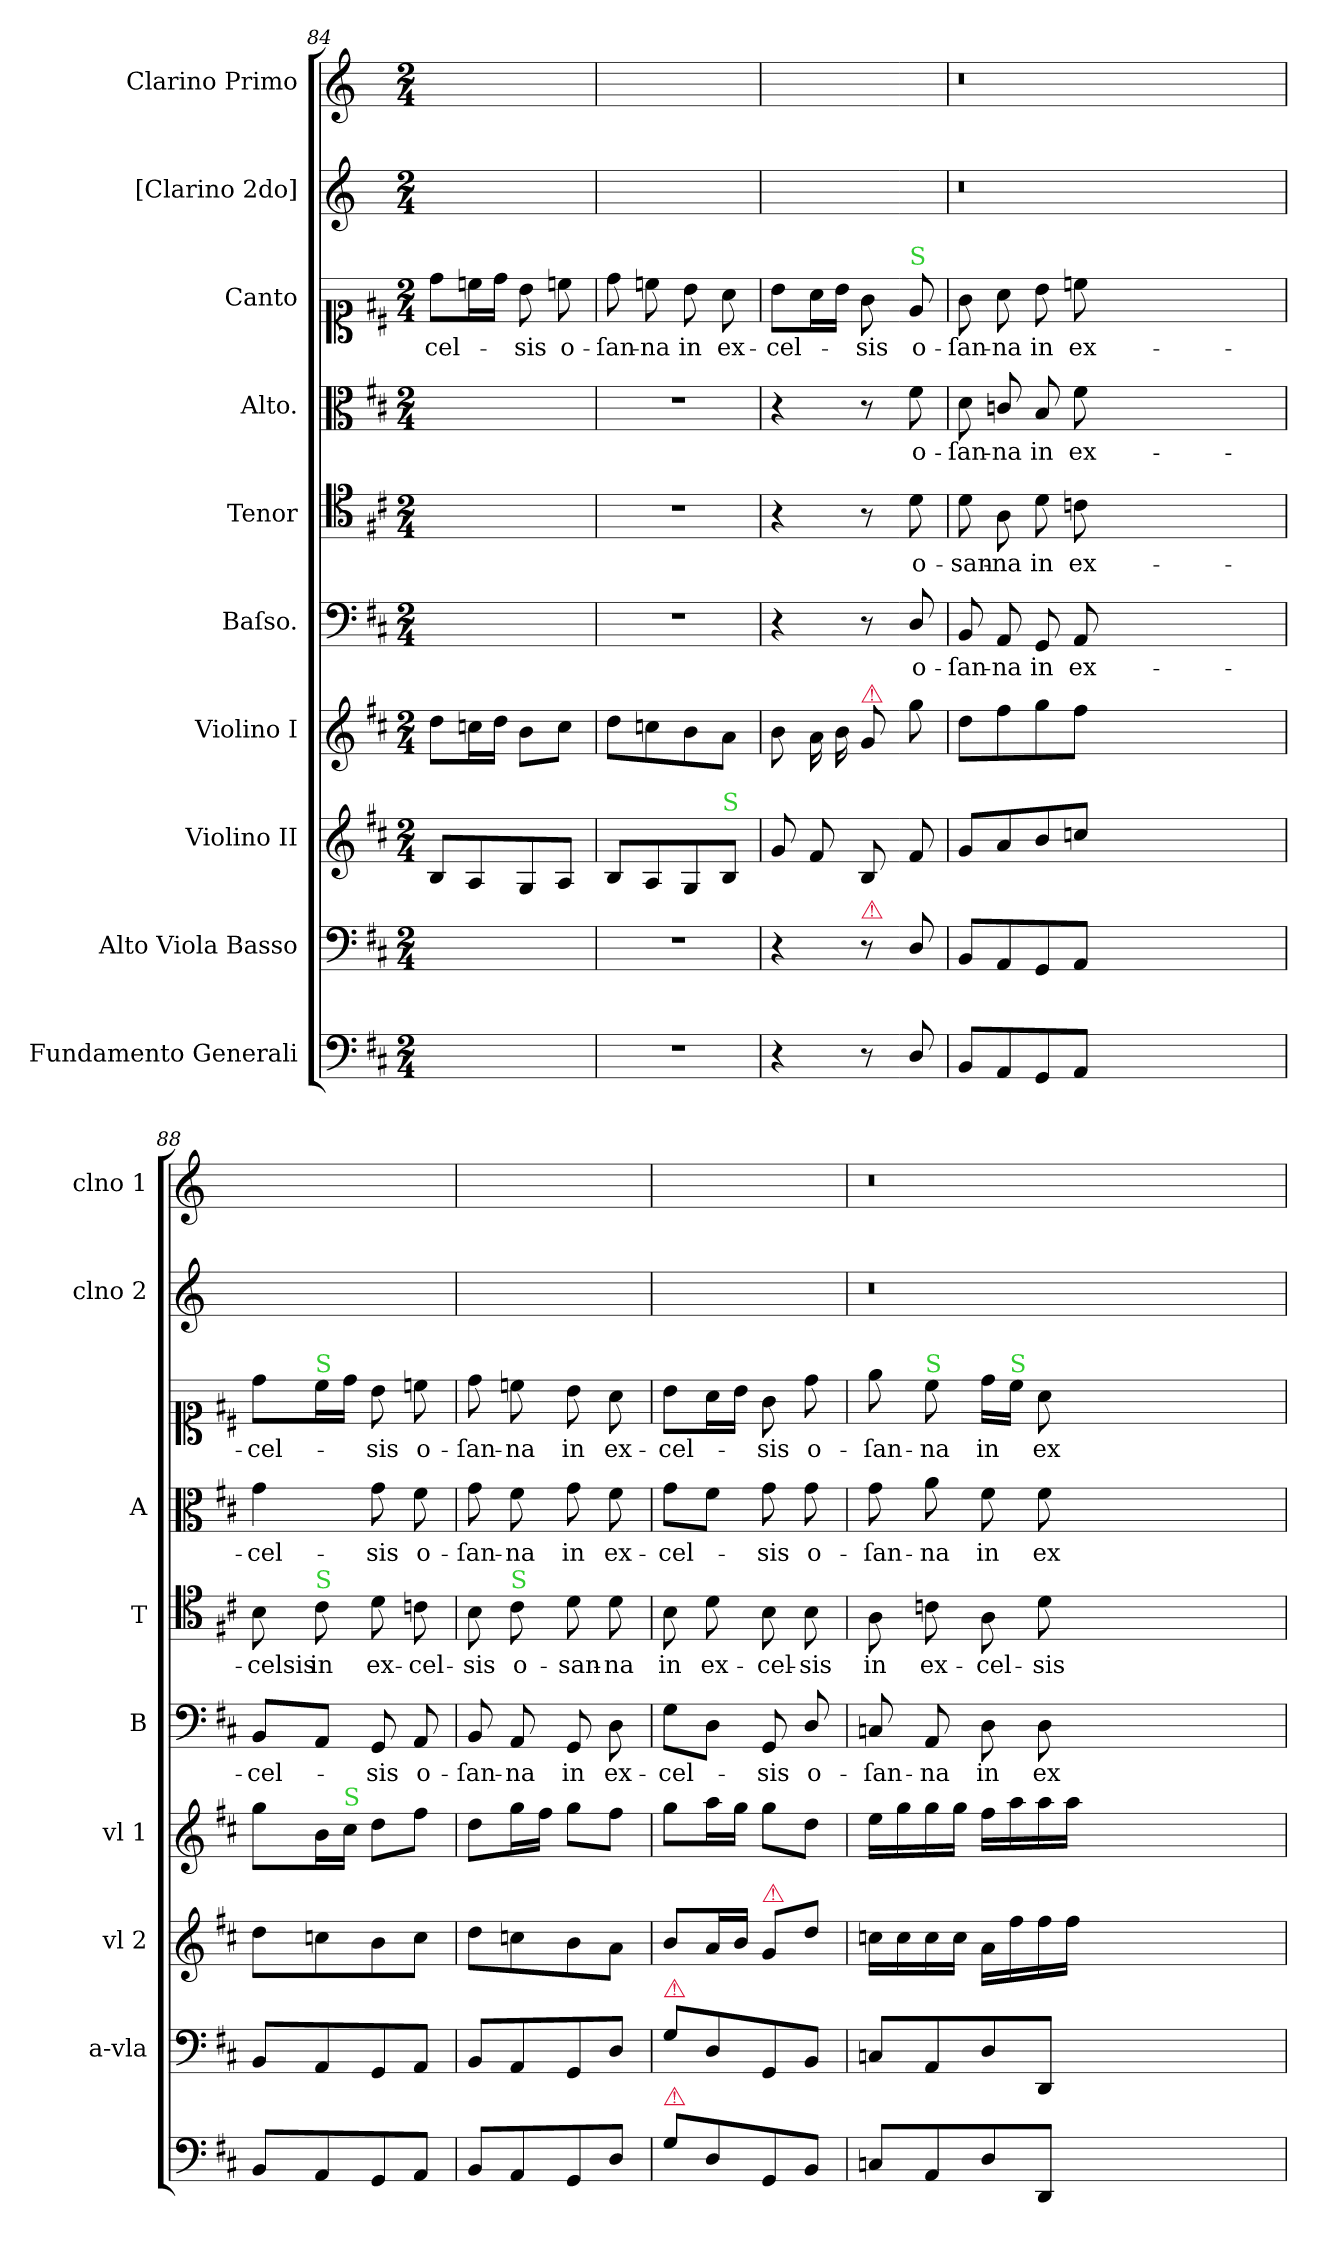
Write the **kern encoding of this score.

**kern	**kern	**kern	**kern	**kern	**text	**kern	**text	**kern	**text	**kern	**text	**kern	**kern
*part10	*part9	*part8	*part7	*part6	*part6	*part5	*part5	*part4	*part4	*part3	*part3	*part2	*part1
*staff10	*staff9	*staff8	*staff7	*staff6	*staff6	*staff5	*staff5	*staff4	*staff4	*staff3	*staff3	*staff2	*staff1
*I"Fundamento Generali	*I"Alto Viola Basso	*I"Violino II	*I"Violino I	*I"Baſso.	*	*I"Tenor	*	*I"Alto.	*	*I"Canto	*	*I"[Clarino 2do]	*I"Clarino Primo
*	*I'a-vla	*I'vl 2	*I'vl 1	*I'B	*	*I'T	*	*I'A	*	*	*	*I'clno 2	*I'clno 1
*clefF4	*clefF4	*clefG2	*clefG2	*clefF4	*	*clefC4	*	*clefC3	*	*clefC1	*	*clefG2	*clefG2
*	*	*	*	*	*	*	*	*	*	*	*	*ITrd-1c-2	*ITrd-1c-2
*k[f#c#]	*k[f#c#]	*k[f#c#]	*k[f#c#]	*k[f#c#]	*	*k[f#c#]	*	*k[f#c#]	*	*k[f#c#]	*	*k[f#c#]	*k[f#c#]
*	*D:	*D:	*D:	*D:	*	*D:	*	*D:	*	*D:	*	*D:	*D:
*M2/4	*M2/4	*M2/4	*M2/4	*M2/4	*	*M2/4	*	*M2/4	*	*M2/4	*	*M2/4	*M2/4
=84	=84	=84	=84	=84	=84	=84	=84	=84	=84	=84	=84	=84	=84
2ryy	2ryy	8B/L	8dd\L	2ryy	.	2ryy	.	2ryy	.	8dd\L	-cel-	2ryy	2ryy
.	.	8A/	16ccn\L	.	.	.	.	.	.	16ccn\L	.	.	.
.	.	.	16dd\JJ	.	.	.	.	.	.	16dd\JJ	.	.	.
.	.	8G/	8b\L	.	.	.	.	.	.	8b\	-sis	.	.
.	.	8A/J	8cc\J	.	.	.	.	.	.	8ccn\	o-	.	.
=85	=85	=85	=85	=85	=85	=85	=85	=85	=85	=85	=85	=85	=85
2r	2r	8B/L	8dd\L	2r	.	2r	.	2r	.	8dd\	-ſan-	2ryy	2ryy
.	.	8A/	8ccn\	.	.	.	.	.	.	8ccn\	-na	.	.
.	.	8G/	8b\	.	.	.	.	.	.	8b\	in	.	.
!	!	!LO:TX:a:color=limegreen:t=S	!	!	!	!	!	!	!	!	!	!	!
.	.	8B/J	8a\J	.	.	.	.	.	.	8a\	ex-	.	.
=86	=86	=86	=86	=86	=86	=86	=86	=86	=86	=86	=86	=86	=86
4r	4r	8g/	8b\	4r	.	4r	.	4r	.	8b\L	-cel-	4.ryy	4.ryy
.	.	8f#/	16a\	.	.	.	.	.	.	16a\L	.	.	.
.	.	.	16b\	.	.	.	.	.	.	16b\JJ	.	.	.
!	!	!	!LO:TX:a:color=crimson:t=⚠	!	!	!	!	!	!	!	!	!	!
!	!LO:TX:a:color=crimson:t=⚠	!	!	!	!	!	!	!	!	!	!	!	!
8r	8r	8B/	8g/	8r	.	8r	.	8r	.	8g\	-sis	.	.
=-	=-	=-	=-	=-	=-	=-	=-	=-	=-	=-	=-	=-	=-
!	!	!	!	!	!	!	!	!	!	!LO:TX:a:color=limegreen:t=S	!	!	!
!	!	!	!	!	!	!	!	!	!	!	!LO:LY:i	!	!
8D/	8D/	8f#/	8gg\	8D/	o-	8d\	o-	8f#\	o-	8e/	o-	8ryy	8ryy
=87	=87	=87	=87	=87	=87	=87	=87	=87	=87	=87	=87	=87	=87
!	!	!	!	!	!	!	!	!	!	!	!LO:LY:i	!	!
8BB/L	8BB/L	8g/L	8dd\L	8BB/	-ſan-	8d\	-san-	8d\	-ſan-	8g\	-ſan-	0r	0r
!	!	!	!	!	!	!	!	!	!	!	!LO:LY:i	!	!
8AA/	8AA/	8a/	8ff#\	8AA/	-na	8A\	-na	8cn/	-na	8a\	-na	.	.
!	!	!	!	!	!	!	!	!	!	!	!LO:LY:i	!	!
8GG/	8GG/	8b/	8gg\	8GG/	in	8d\	in	8B/	in	8b\	in	.	.
!	!	!	!	!	!	!	!	!	!	!	!LO:LY:i	!	!
8AA/J	8AA/J	8ccn/J	8ff#\J	8AA/	ex-	8cn\	ex-	8f#\	ex-	8ccn\	ex-	.	.
1.ryy	1.ryy	1.ryy	1.ryy	1.ryy	.	1.ryy	.	1.ryy	.	1.ryy	.	.	.
=88	=88	=88	=88	=88	=88	=88	=88	=88	=88	=88	=88	=88	=88
!	!	!	!	!	!	!	!	!	!	!	!LO:LY:i	!	!
8BB/L	8BB/L	8dd\L	8gg\L	8BB/L	-cel-	8B\	-celsis	4g\	-cel-	8dd\L	-cel-	2ryy	2ryy
!	!	!	!	!	!	!	!	!	!	!LO:TX:a:color=limegreen:t=S	!	!	!
!	!	!	!	!	!	!LO:TX:a:color=limegreen:t=S	!	!	!	!	!	!	!
8AA/	8AA/	8ccn\	16b\L	8AA/J	.	8c#\	in	.	.	16cc#\L	.	.	.
!	!	!	!LO:TX:a:color=limegreen:t=S	!	!	!	!	!	!	!	!	!	!
.	.	.	16cc#\JJ	.	.	.	.	.	.	16dd\JJ	.	.	.
!	!	!	!	!	!	!	!	!	!	!	!LO:LY:i	!	!
8GG/	8GG/	8b\	8dd\L	8GG/	-sis	8d\	ex-	8g\	-sis	8b\	-sis	.	.
!	!	!	!	!	!	!	!	!	!	!	!LO:LY:i	!	!
8AA/J	8AA/J	8cc\J	8ff#\J	8AA/	o-	8cn\	-cel-	8f#\	o-	8ccn\	o-	.	.
=89	=89	=89	=89	=89	=89	=89	=89	=89	=89	=89	=89	=89	=89
!	!	!	!	!	!	!	!	!	!	!	!LO:LY:i	!	!
8BB/L	8BB/L	8dd\L	8dd\L	8BB/	-ſan-	8B\	-sis	8g\	-ſan-	8dd\	-ſan-	2ryy	2ryy
!	!	!	!	!	!	!LO:TX:a:color=limegreen:t=S	!	!	!	!	!	!	!
!	!	!	!	!	!	!	!	!	!	!	!LO:LY:i	!	!
8AA/	8AA/	8ccn\	16gg\L	8AA/	-na	8c#\	o-	8f#\	-na	8ccn\	-na	.	.
.	.	.	16ff#\JJ	.	.	.	.	.	.	.	.	.	.
!	!	!	!	!	!	!	!	!	!	!	!LO:LY:i	!	!
8GG/	8GG/	8b\	8gg\L	8GG/	in	8d\	-san-	8g\	in	8b\	in	.	.
!	!	!	!	!	!	!	!	!	!	!	!LO:LY:i	!	!
8D/J	8D/J	8a\J	8ff#\J	8D\	ex-	8d\	-na	8f#\	ex-	8a\	ex-	.	.
=90	=90	=90	=90	=90	=90	=90	=90	=90	=90	=90	=90	=90	=90
!	!LO:TX:a:color=crimson:t=⚠	!	!	!	!	!	!	!	!	!	!	!	!
!LO:TX:a:color=crimson:t=⚠	!	!	!	!	!	!	!	!	!	!	!	!	!
!	!	!	!	!	!	!	!	!	!	!	!LO:LY:i	!	!
8G\L	8G\L	8b/L	8gg\L	8G\L	-cel-	8B\	in	8g\L	-cel-	8b\L	-cel-	2ryy	2ryy
8D\	8D\	16a/L	16aa\L	8D\J	.	8d\	ex-	8f#\J	.	16a\L	.	.	.
.	.	16b/JJ	16gg\JJ	.	.	.	.	.	.	16b\JJ	.	.	.
!	!	!LO:TX:a:color=crimson:t=⚠	!	!	!	!	!	!	!	!	!	!	!
!	!	!	!	!	!	!	!	!	!	!	!LO:LY:i	!	!
8GG/	8GG/	8g/L	8gg\L	8GG/	-sis	8B\	-cel-	8g\	-sis	8g\	-sis	.	.
!	!	!	!	!	!	!	!	!	!	!	!LO:LY:i	!	!
8BB/J	8BB/J	8dd\J	8dd\J	8D/	o-	8B\	-sis	8g\	o-	8dd\	o-	.	.
=91	=91	=91	=91	=91	=91	=91	=91	=91	=91	=91	=91	=91	=91
!	!	!	!	!	!	!	!	!	!	!	!LO:LY:i	!	!
8Cn/L	8Cn/L	16ccn\LL	16ee\LL	8Cn/	-ſan-	8A\	in	8g\	-ſan-	8ee\	-ſan-	0r	0r
.	.	16cc\	16gg\	.	.	.	.	.	.	.	.	.	.
!	!	!	!	!	!	!	!	!	!	!LO:TX:a:color=limegreen:t=S	!	!	!
!	!	!	!	!	!	!	!	!	!	!	!LO:LY:i	!	!
8AA/	8AA/	16cc\	16gg\	8AA/	-na	8cn\	ex-	8a\	-na	8cc#\	-na	.	.
.	.	16cc\JJ	16gg\JJ	.	.	.	.	.	.	.	.	.	.
!	!	!	!	!	!	!	!	!	!	!	!LO:LY:i	!	!
8D/	8D/	16a\LL	16ff#\LL	8D\	in	8A\	-cel-	8f#\	in	16dd\LL	in	.	.
!	!	!	!	!	!	!	!	!	!	!LO:TX:a:color=limegreen:t=S	!	!	!
.	.	16ff#\	16aa\	.	.	.	.	.	.	16cc#\JJ	.	.	.
!	!	!	!	!	!	!	!	!	!	!	!LO:LY:i	!	!
8DD/J	8DD/J	16ff#\	16aa\	8D\	ex-	8d\	-sis	8f#\	ex-	8a\	ex-	.	.
.	.	16ff#\JJ	16aa\JJ	.	.	.	.	.	.	.	.	.	.
1.ryy	1.ryy	1.ryy	1.ryy	1.ryy	.	1.ryy	.	1.ryy	.	1.ryy	.	.	.
=	=	=	=	=	=	=	=	=	=	=	=	=	=
*-	*-	*-	*-	*-	*-	*-	*-	*-	*-	*-	*-	*-	*-
